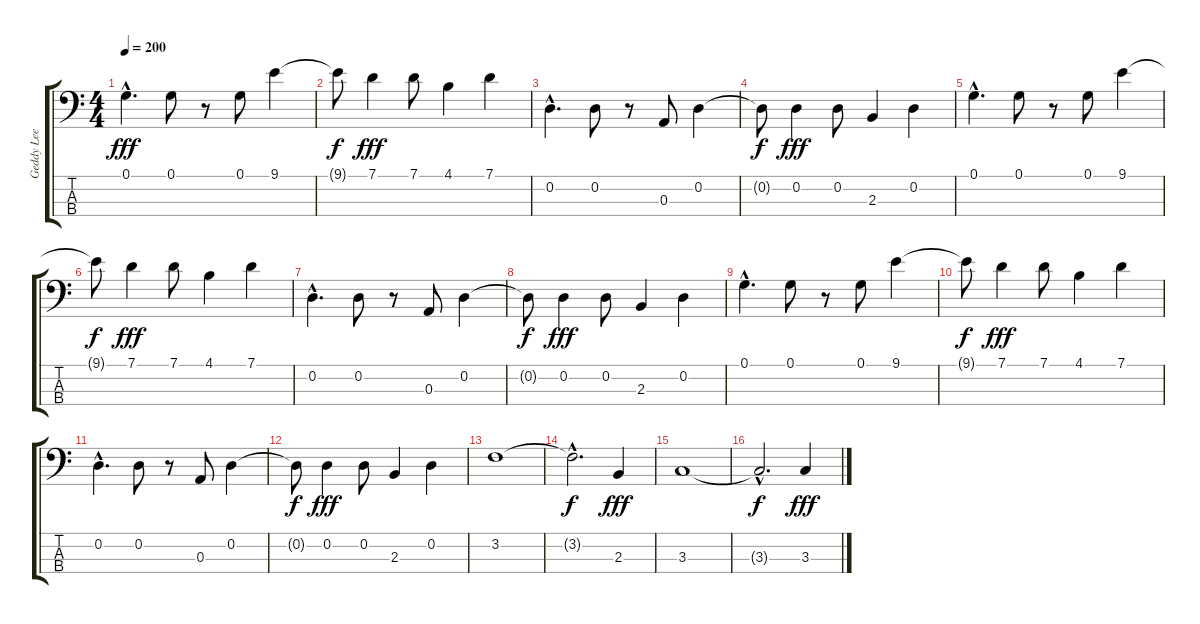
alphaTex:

\track ("Geddy Lee" "Geddy Lee") {instrument electricbassfinger}
\staff {score tabs}
\tuning (G2 D2 A1 E1) {hide}
\ts (4 4)
\tempo 200
\clef f4
\ks c
0.1{hac}.4{d dy fff} 0.1.8 r.8 0.1.8 9.1.4 |
9.1{t}.8{dy f} 7.1.4{dy fff} 7.1.8 4.1.4 7.1.4 |
0.2{hac}.4{d} 0.2.8 r.8 0.3.8 0.2.4 |
0.2{t}.8{dy f} 0.2.4{dy fff} 0.2.8 2.3.4 0.2.4 |
0.1{hac}.4{d} 0.1.8 r.8 0.1.8 9.1.4 |
9.1{t}.8{dy f} 7.1.4{dy fff} 7.1.8 4.1.4 7.1.4 |
0.2{hac}.4{d} 0.2.8 r.8 0.3.8 0.2.4 |
0.2{t}.8{dy f} 0.2.4{dy fff} 0.2.8 2.3.4 0.2.4 |
0.1{hac}.4{d} 0.1.8 r.8 0.1.8 9.1.4 |
9.1{t}.8{dy f} 7.1.4{dy fff} 7.1.8 4.1.4 7.1.4 |
0.2{hac}.4{d} 0.2.8 r.8 0.3.8 0.2.4 |
0.2{t}.8{dy f} 0.2.4{dy fff} 0.2.8 2.3.4 0.2.4 |
3.2.1 |
3.2{hac t}.2{d dy f} 2.3.4{dy fff} |
3.3.1 |
3.3{hac t}.2{d dy f} 3.3.4{dy fff}
